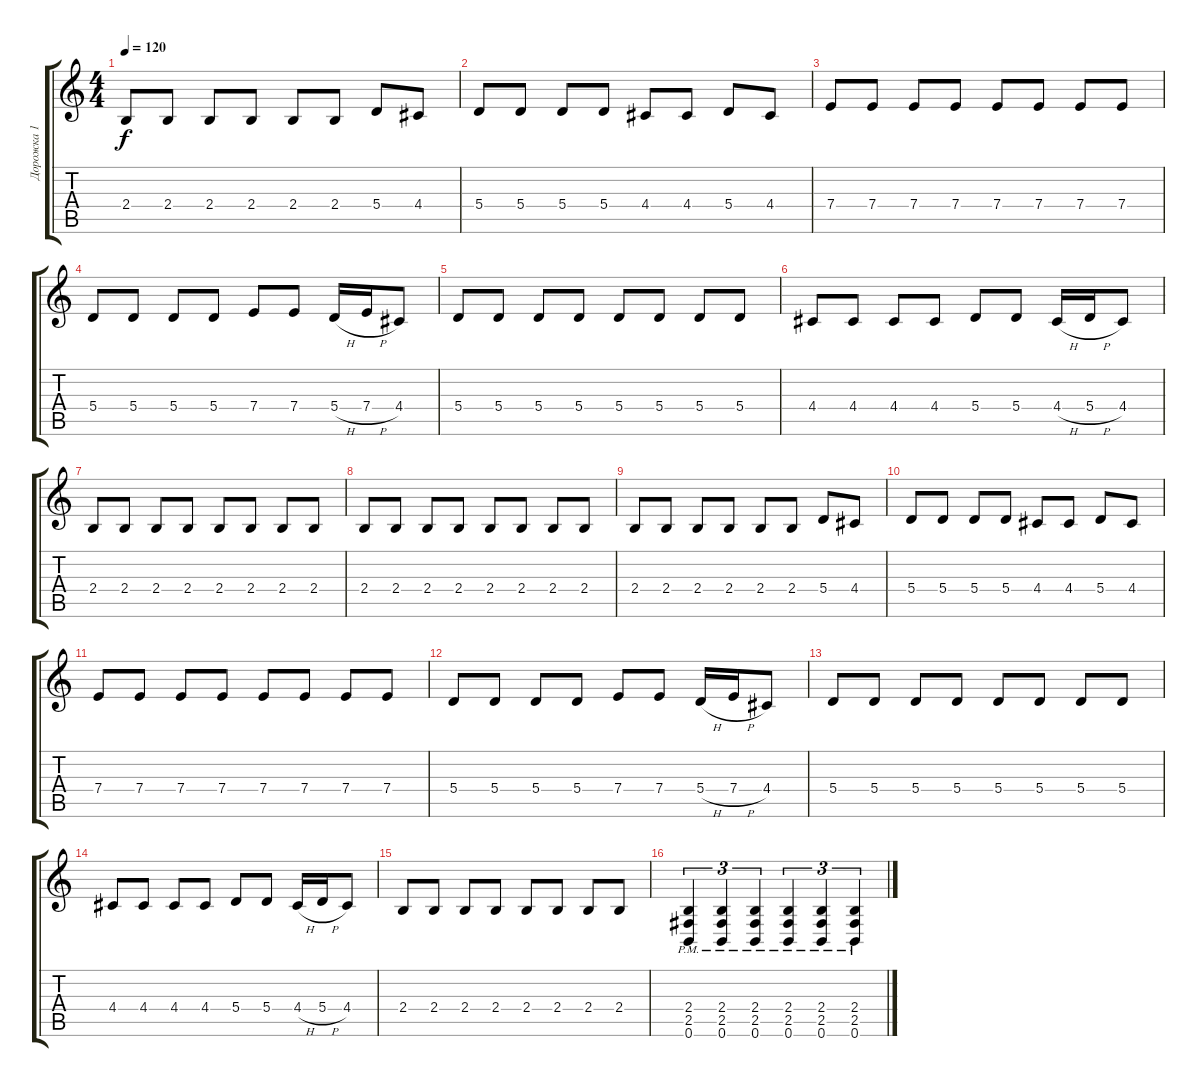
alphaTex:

\track ("Дорожка 1" "Дорожка 1") {instrument distortionguitar}
\staff {score tabs}
\tuning (B3 Gb3 D3 A2 E2 B1) {hide}
\ts (4 4)
\tempo 120
\clef g2
\ks c
2.4.8{dy f} 2.4.8 2.4.8 2.4.8 2.4.8 2.4.8 5.4.8 4.4.8 |
5.4.8 5.4.8 5.4.8 5.4.8 4.4.8 4.4.8 5.4.8 4.4.8 |
7.4.8 7.4.8 7.4.8 7.4.8 7.4.8 7.4.8 7.4.8 7.4.8 |
5.4.8 5.4.8 5.4.8 5.4.8 7.4.8 7.4.8 5.4{h}.16 7.4{h}.16 4.4.8 |
5.4.8 5.4.8 5.4.8 5.4.8 5.4.8 5.4.8 5.4.8 5.4.8 |
4.4.8 4.4.8 4.4.8 4.4.8 5.4.8 5.4.8 4.4{h}.16 5.4{h}.16 4.4.8 |
2.4.8 2.4.8 2.4.8 2.4.8 2.4.8 2.4.8 2.4.8 2.4.8 |
2.4.8 2.4.8 2.4.8 2.4.8 2.4.8 2.4.8 2.4.8 2.4.8 |
2.4.8 2.4.8 2.4.8 2.4.8 2.4.8 2.4.8 5.4.8 4.4.8 |
5.4.8 5.4.8 5.4.8 5.4.8 4.4.8 4.4.8 5.4.8 4.4.8 |
7.4.8 7.4.8 7.4.8 7.4.8 7.4.8 7.4.8 7.4.8 7.4.8 |
5.4.8 5.4.8 5.4.8 5.4.8 7.4.8 7.4.8 5.4{h}.16 7.4{h}.16 4.4.8 |
5.4.8 5.4.8 5.4.8 5.4.8 5.4.8 5.4.8 5.4.8 5.4.8 |
4.4.8 4.4.8 4.4.8 4.4.8 5.4.8 5.4.8 4.4{h}.16 5.4{h}.16 4.4.8 |
2.4.8 2.4.8 2.4.8 2.4.8 2.4.8 2.4.8 2.4.8 2.4.8 |
(2.4{pm} 2.5{pm} 0.6{pm}).4{tu (3 2)} (2.4{pm} 2.5{pm} 0.6{pm}).4{tu (3 2)} (2.4{pm} 2.5{pm} 0.6{pm}).4{tu (3 2)} (2.4{pm} 2.5{pm} 0.6{pm}).4{tu (3 2)} (2.4{pm} 2.5{pm} 0.6{pm}).4{tu (3 2)} (2.4{pm} 2.5{pm} 0.6{pm}).4{tu (3 2)}
